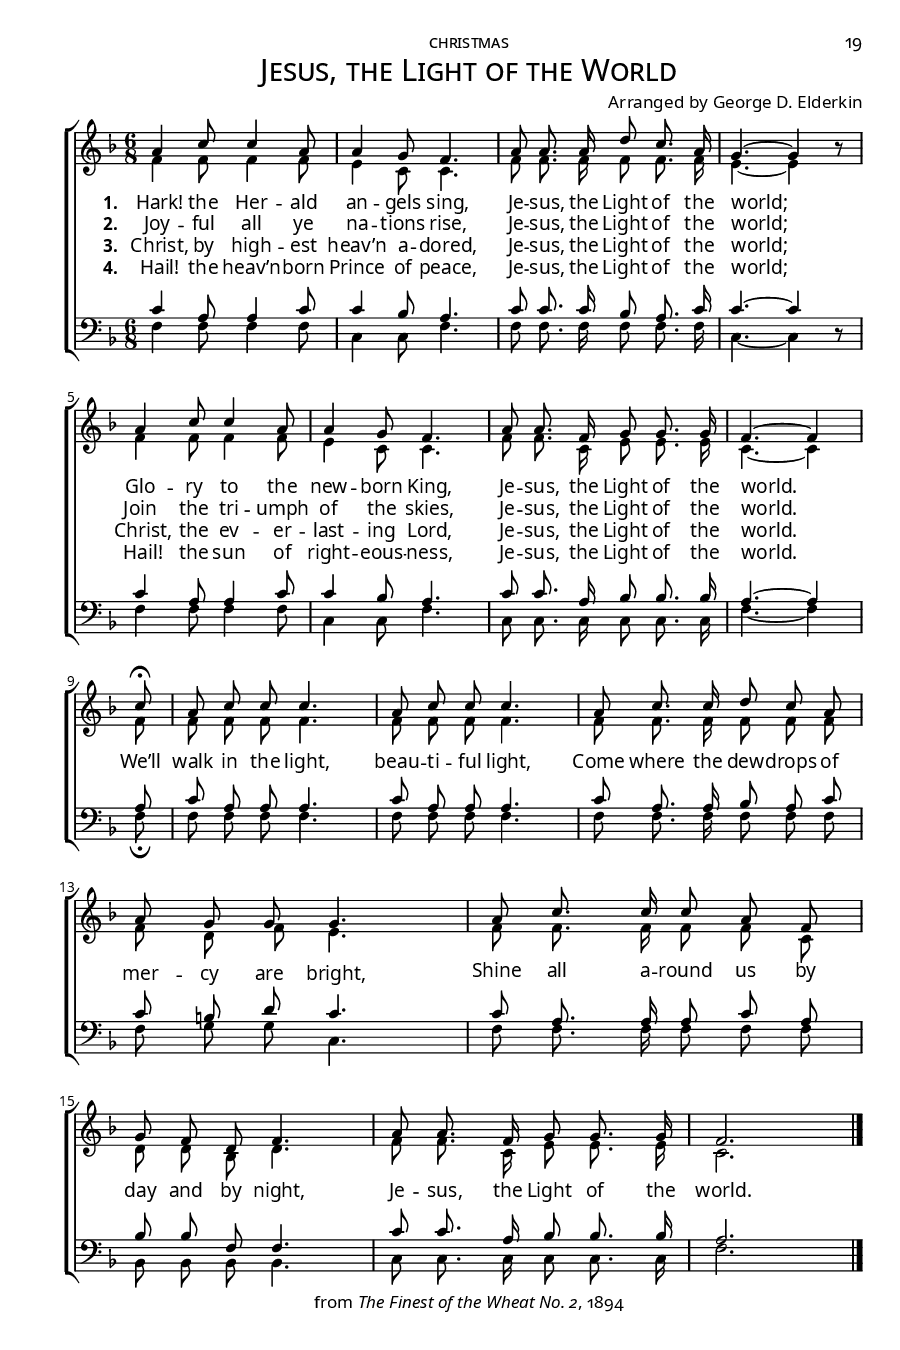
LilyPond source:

\version "2.14.2"
\include "util.ly"
\header {
  title = \markup{\override #'(font-name . "Garamond Premr Pro Smbd Subh"){ \abs-fontsize #15 \smallCapsOldStyle"Jesus, the Light of the World"}}
  composer = \markup\oldStyleNum"Arranged by George D. Elderkin"
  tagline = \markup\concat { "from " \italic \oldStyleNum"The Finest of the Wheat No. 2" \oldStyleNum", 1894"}
}
\paper {
  %print-all-headers = ##f
  paper-height = 9\in
  paper-width = 6\in
  indent = 0\in
  %system-system-spacing = #'((basic-distance . 10) (padding . 0))
  %system-system-spacing =
  %  #'((basic-distance . 0)
  %     (minimum-distance . 0)
  %     (padding . -0.35)
  %     (stretchability . 100))
  ragged-last-bottom = ##f
  ragged-bottom = ##f
  two-sided = ##t
  inner-margin = 0.5\in
  outer-margin = 0.25\in
  top-margin = 0.25\in
  bottom-margin = 0.25\in
  first-page-number = #019
  print-first-page-number = ##t
  headerLine = \markup{ \smallCapsOldStyle"christmas"}
  oddHeaderMarkup = \markup\fill-line{
     \abs-fontsize #8.5
     \combine 
        \fill-line{"" \on-the-fly #print-page-number-check-first
        \oldStylePageNum""
        }
        \fill-line{\headerLine}
  }
  evenHeaderMarkup = \markup {
     \abs-fontsize #8.5
     \combine
        \on-the-fly #print-page-number-check-first
        \oldStylePageNum""
        \fill-line{\headerLine}
  }
}
#(set-global-staff-size 15) \paper{ #(define fonts (make-pango-font-tree "GoudyOlSt BT" "Garamond Premier Pro" "Garamond Premier Pro" (/ 15 20))) }
global = {
  \key f \major
  \time 6/8
  \autoBeamOff
}

sopMusic = \relative c'' {
  a4 c8 c4 a8 |
  a4 g8 f4. |
  a8 a8. a16 d8 c8. a16 |
  g4.~ g4 b8\rest |
  a4 c8 c4 a8 |
  a4 g8 f4. |
  
  a8 a8. f16 g8 g8. g16 |
  \partial 8*5 f4.~ f4 | \break
  \partial 8 c'8\fermata |
  a8 c c c4. |
  a8 c c c4. |
  a8 c8. c16
  
  d8 c a |
  a g g g4. |
  a8 c8. c16 c8 a f |
  g f d f4.
  a8 a8. f16 g8 g8. g16 |
  f2. \bar "|."
}
sopWords = \lyricmode {
  
}

altoMusic = \relative c' {
  f4 f8 f4 f8 |
  e4 c8 c4. |
  f8 f8. f16 f8 f8. f16 |
  e4.~ e4 s8 |
  f4 f8 f4 f8 |
  e4 c8 c4. |
  
  f8 f8. c16 e8 e8. e16 |
  c4.~ c4 |
  f8 |
  f8 f f f4. |
  f8 f f f4. |
  f8 f8. f16 
  
  f8 f f |
  f d f e4. |
  f8 f8. f16 f8 f c |
  d d bes d4. |
  
  f8 f8. c16 e8 e8. e16 |
  c2. \bar "|."
}
altoWords = \lyricmode {
  \set stanza = #"1. "
  Hark! the Her -- ald an -- gels sing,
  Je -- sus, the Light of the world;
  Glo -- ry to the new -- born King,
  Je -- sus, the Light of the world.
  
  \dropLyricsIV
  We’ll walk in the light,
  beau -- ti -- ful light,
  Come where the dew -- drops of mer -- cy are bright,
  \raiseLyrics
  Shine all a -- round us by day and by night,
  Je -- sus, the Light of the world.
}
altoWordsII = \lyricmode {
%\markup\italic
  \set stanza = #"2. "
  Joy -- ful all ye na -- tions rise,
  Je -- sus, the Light of the world;
  Join the tri -- umph of the skies,
  Je -- sus, the Light of the world.
}
altoWordsIII = \lyricmode {
  \set stanza = #"3. "
  Christ, by high -- est heav’n a -- dored,
  Je -- sus, the Light of the world;
  Christ, the ev -- er -- last -- ing Lord,
  Je -- sus, the Light of the world.
}
altoWordsIV = \lyricmode {
  \set stanza = #"4. "
  Hail! the heav’n -- born Prince of peace,
  Je -- sus, the Light of the world;
  Hail! the sun of right -- eous -- ness,
  Je -- sus, the Light of the world.
}
altoWordsV = \lyricmode {
  \set stanza = #"5. "
  \set ignoreMelismata = ##t
}
altoWordsVI = \lyricmode {
  \set stanza = #"6. "
  \set ignoreMelismata = ##t
}
tenorMusic = \relative c' {
  c4 a8 a4 c8 |
  c4 bes8 a4. |
  c8 c8. c16 bes8 a8. c16 |
  c4.~ c4 s8 |
  c4 a8 a4 c8 |
  c4 bes8 a4. |
  
  c8 c8. a16 bes8 bes8. bes16 |
  a4.~ a4 |
  a8 |
  c8 a a a4. |
  c8 a a a4. |
  c8 a8. a16 
  
  bes8 a c |
  c b d c4. |
  c8 a8. a16 a8 c a |
  bes bes f f4. |
  
  c'8 c8. a16 bes8 bes8. bes16 |
  a2. \bar "|."
}
tenorWords = \lyricmode {

}

bassMusic = \relative c {
  f4 f8 f4 f8 |
  c4 c8 f4. |
  f8 f8. f16 f8 f8. f16 |
  c4.~ c4 d8\rest |
  f4 f8 f4 f8 |
  c4 c8 f4. |
  
  c8 c8. c16 c8 c8. c16 |
  f4.~ f4 |
  f8\fermata |
  f8 f f f4. |
  f8 f f f4. |
  f8 f8. f16
  
  f8 f f |
  f g g c,4. |
  f8 f8. f16 f8 f f |
  bes, bes bes bes4. |
  
  c8 c8. c16 c8 c8. c16 |
  f2. \bar "|."
}
bassWords = \lyricmode {

}

pianoRH = \relative c' {
  
}
pianoLH = \relative c' {
  
}

\score {
  <<
   \new ChoirStaff <<
    \new Staff = women <<
      \new Voice = "sopranos" { \voiceOne << \global \sopMusic >> }
      \new Voice = "altos" { \voiceTwo << \global \altoMusic >> }
    >>
    \new Lyrics \with { alignAboveContext = #"women" \override VerticalAxisGroup #'nonstaff-relatedstaff-spacing = #'((basic-distance . 1))} \lyricsto "sopranos" \sopWords
    \new Lyrics = "altosVI"  \with { alignBelowContext = #"women" } \lyricsto "sopranos" \altoWordsVI
    \new Lyrics = "altosV"  \with { alignBelowContext = #"women" } \lyricsto "sopranos" \altoWordsV
    \new Lyrics = "altosIV"  \with { alignBelowContext = #"women" } \lyricsto "sopranos" \altoWordsIV
    \new Lyrics = "altosIII"  \with { alignBelowContext = #"women" } \lyricsto "sopranos" \altoWordsIII
    \new Lyrics = "altosII"  \with { alignBelowContext = #"women" } \lyricsto "sopranos" \altoWordsII
    \new Lyrics = "altos"  \with { alignBelowContext = #"women" } \lyricsto "sopranos" \altoWords
   \new Staff = men <<
      \clef bass
      \new Voice = "tenors" { \voiceOne << \global \tenorMusic >> }
      \new Voice = "basses" { \voiceTwo << \global \bassMusic >> }
    >>
    \new Lyrics \with { alignAboveContext = #"men" \override VerticalAxisGroup #'nonstaff-relatedstaff-spacing = #'((basic-distance . 1)) } \lyricsto "tenors" \tenorWords
    \new Lyrics \with { alignBelowContext = #"men" \override VerticalAxisGroup #'nonstaff-relatedstaff-spacing = #'((basic-distance . 1)) } \lyricsto "basses" \bassWords
  >>
%    \new PianoStaff << \new Staff { \new Voice { \pianoRH } } \new Staff { \clef "bass" \pianoLH } >>
  >>
  \layout {
    \context {
      \Score
      %\override SpacingSpanner #'base-shortest-duration = #(ly:make-moment 1 8)
      %\override SpacingSpanner #'common-shortest-duration = #(ly:make-moment 1 4)
    }
    \context {
      % Remove all empty staves
      % \Staff \RemoveEmptyStaves \override VerticalAxisGroup #'remove-first = ##t
    }
    \context {
      \Lyrics
      \override LyricText #'X-offset = #center-on-word
    }
  }
  \midi {
    \tempo 4 = 90
    \set Staff.midiInstrument = "flute"
  
    \context {
      \Voice
      \remove "Dynamic_performer"
    }
  }
}
